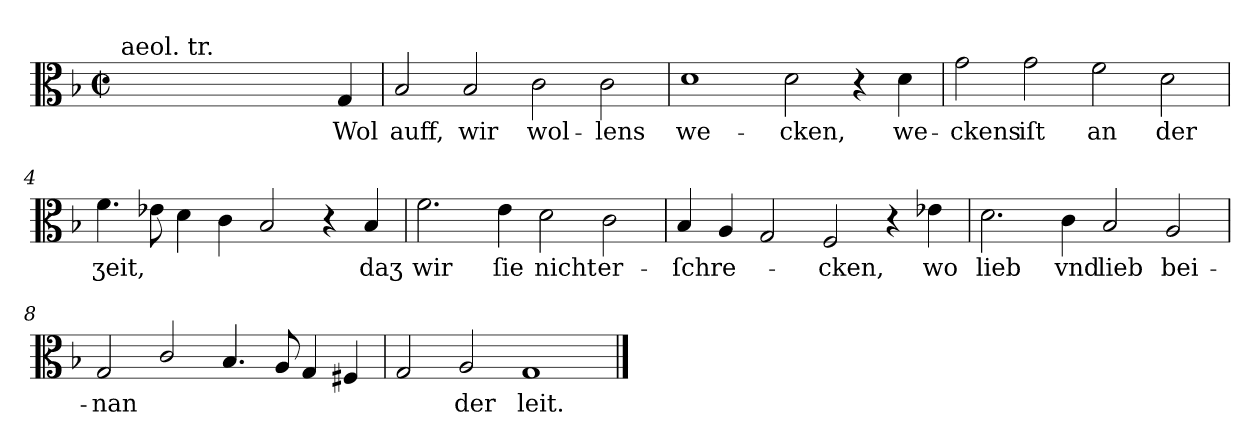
**kern	**text
*part1	*part1
*staff1	*staff1
*clefC3	*
*k[b-]	*
*M4/2	*
*met(c|)	*
=1	=1
!LO:TX:a:t=aeol. tr.	!
1ryy	.
2ryy	.
4ryy	.
4G	Wol
=1	=1
2B-	auff,
2B-	wir
2c	wol-
2c	-lens
=2	=2
1d	we-
2d	-cken,
4r	.
4d	we-
=3	=3
2g	-ckens
2g	iſt
2f	an
2d	der
=4	=4
4.f	ʒeit,
8e-X	.
4d	.
4c	.
2B-	.
4r	.
4B-	daʒ
=5	=5
2.f	wir
4e	ſie
2d	nicht
2c	er-
=6	=6
4B-	-ſchre-
4A	.
2G	.
2F	-cken,
4r	.
4e-X	wo
=7	=7
2.d	lieb
4c	vnd
2B-	lieb
2A	bei-
=8	=8
2G	-nan
2c/	.
4.B-	.
8A	.
4G	.
4F#X	.
=9	=9
2G	.
2A	der
1G/	leit.
==	==
*-	*-
